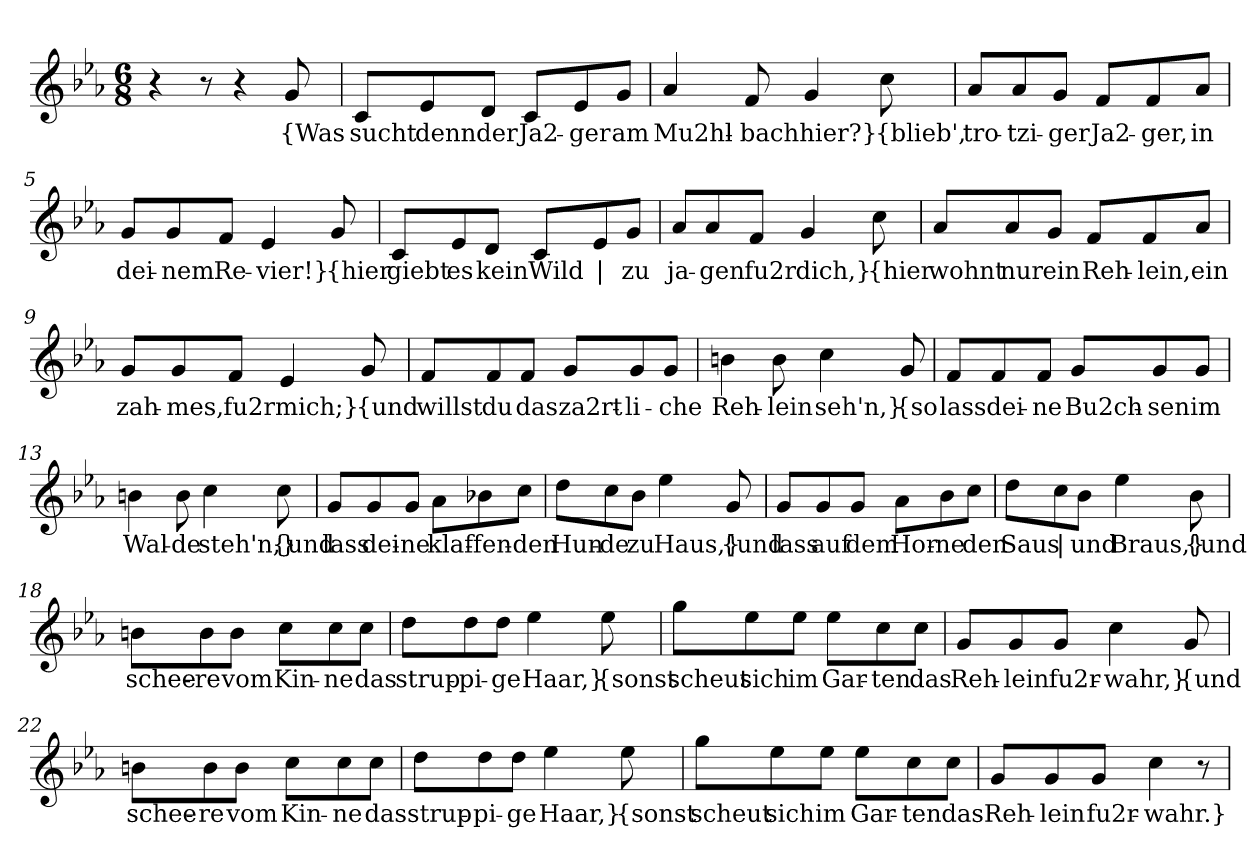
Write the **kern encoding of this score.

**kern	**text
*part1	*part1
*staff1	*staff1
*clefG2	*
*k[b-e-a-]	*
*M6/8	*
=1	=1
4r	.
8r	.
4r	.
!	!LO:LY:b
8g/	{Was
=2	=2
!	!LO:LY:b
8c/L	sucht
!	!LO:LY:b
8e-/	denn
!	!LO:LY:b
8d/J	der
!	!LO:LY:b
8c/L	Ja2-
!	!LO:LY:b
8e-/	-ger
!	!LO:LY:b
8g/J	am
=3	=3
!	!LO:LY:b
4a-/	Mu2hl-
!	!LO:LY:b
8f/	-bach
!	!LO:LY:b
4g/	hier?}
!	!LO:LY:b
8cc\	{blieb',
=4	=4
!	!LO:LY:b
8a-/L	tro-
!	!LO:LY:b
8a-/	-tzi-
!	!LO:LY:b
8g/J	-ger
!	!LO:LY:b
8f/L	Ja2-
!	!LO:LY:b
8f/	-ger,
!	!LO:LY:b
8a-/J	in
!!LO:LB:g=z
=5	=5
!	!LO:LY:b
8g/L	dei-
!	!LO:LY:b
8g/	-nem
!	!LO:LY:b
8f/J	Re-
!	!LO:LY:b
4e-/	-vier!}
!	!LO:LY:b
8g/	{hier
=6	=6
!	!LO:LY:b
8c/L	giebt
!	!LO:LY:b
8e-/	es
!	!LO:LY:b
8d/J	kein
!	!LO:LY:b
8c/L	Wild
!	!LO:LY:b
8e-/	|
!	!LO:LY:b
8g/J	zu
=7	=7
!	!LO:LY:b
8a-/L	ja-
!	!LO:LY:b
8a-/	-gen
!	!LO:LY:b
8f/J	fu2r
!	!LO:LY:b
4g/	dich,}
!	!LO:LY:b
8cc\	{hier
!!LO:LB:g=z
=8	=8
!	!LO:LY:b
8a-/L	wohnt
!	!LO:LY:b
8a-/	nur
!	!LO:LY:b
8g/J	ein
!	!LO:LY:b
8f/L	Reh-
!	!LO:LY:b
8f/	-lein,
!	!LO:LY:b
8a-/J	ein
=9	=9
!	!LO:LY:b
8g/L	zah-
!	!LO:LY:b
8g/	-mes,
!	!LO:LY:b
8f/J	fu2r
!	!LO:LY:b
4e-/	mich;}
!	!LO:LY:b
8g/	{und
=10	=10
!	!LO:LY:b
8f/L	willst
!	!LO:LY:b
8f/	du
!	!LO:LY:b
8f/J	das
!	!LO:LY:b
8g/L	za2rt-
!	!LO:LY:b
8g/	-li-
!	!LO:LY:b
8g/J	-che
!!LO:LB:g=z
=11	=11
!	!LO:LY:b
4bn\	Reh-
!	!LO:LY:b
8b\	-lein
!	!LO:LY:b
4cc\	seh'n,}
!	!LO:LY:b
8g/	{so
=12	=12
!	!LO:LY:b
8f/L	lass
!	!LO:LY:b
8f/	dei-
!	!LO:LY:b
8f/J	-ne
!	!LO:LY:b
8g/L	Bu2ch-
!	!LO:LY:b
8g/	-sen
!	!LO:LY:b
8g/J	im
=13	=13
!	!LO:LY:b
4bn\	Wal-
!	!LO:LY:b
8b\	-de
!	!LO:LY:b
4cc\	steh'n,}
!	!LO:LY:b
8cc\	{und
!!LO:LB:g=z
=14	=14
!	!LO:LY:b
8g/L	lass
!	!LO:LY:b
8g/	dei-
!	!LO:LY:b
8g/J	-ne
!	!LO:LY:b
8a-\L	klaf-
!	!LO:LY:b
8b-X\	-fen-
!	!LO:LY:b
8cc\J	-den
=15	=15
!	!LO:LY:b
8dd\L	Hun-
!	!LO:LY:b
8cc\	-de
!	!LO:LY:b
8b-\J	zu
!	!LO:LY:b
4ee-\	Haus,}
!	!LO:LY:b
8g/	{und
=16	=16
!	!LO:LY:b
8g/L	lass
!	!LO:LY:b
8g/	auf
!	!LO:LY:b
8g/J	dem
!	!LO:LY:b
8a-\L	Hor-
!	!LO:LY:b
8b-\	-ne
!	!LO:LY:b
8cc\J	den
!!LO:LB:g=z
=17	=17
!	!LO:LY:b
8dd\L	Saus
!	!LO:LY:b
8cc\	|
!	!LO:LY:b
8b-\J	und
!	!LO:LY:b
4ee-\	Braus,}
!	!LO:LY:b
8b-\	{und
=18	=18
!	!LO:LY:b
8bn\L	schee-
!	!LO:LY:b
8b\	-re
!	!LO:LY:b
8b\J	vom
!	!LO:LY:b
8cc\L	Kin-
!	!LO:LY:b
8cc\	-ne
!	!LO:LY:b
8cc\J	das
=19	=19
!	!LO:LY:b
8dd\L	strup-
!	!LO:LY:b
8dd\	-pi-
!	!LO:LY:b
8dd\J	-ge
!	!LO:LY:b
4ee-\	Haar,}
!	!LO:LY:b
8ee-\	{sonst
!!LO:LB:g=z
=20	=20
!	!LO:LY:b
8gg\L	scheut
!	!LO:LY:b
8ee-\	sich
!	!LO:LY:b
8ee-\J	im
!	!LO:LY:b
8ee-\L	Gar-
!	!LO:LY:b
8cc\	-ten
!	!LO:LY:b
8cc\J	das
=21	=21
!	!LO:LY:b
8g/L	Reh-
!	!LO:LY:b
8g/	-lein
!	!LO:LY:b
8g/J	fu2r-
!	!LO:LY:b
4cc\	-wahr,}
!	!LO:LY:b
8g/	{und
=22	=22
!	!LO:LY:b
8bn\L	schee-
!	!LO:LY:b
8b\	-re
!	!LO:LY:b
8b\J	vom
!	!LO:LY:b
8cc\L	Kin-
!	!LO:LY:b
8cc\	-ne
!	!LO:LY:b
8cc\J	das
!!LO:LB:g=z
=23	=23
!	!LO:LY:b
8dd\L	strup-
!	!LO:LY:b
8dd\	-pi-
!	!LO:LY:b
8dd\J	-ge
!	!LO:LY:b
4ee-\	Haar,}
!	!LO:LY:b
8ee-\	{sonst
=24	=24
!	!LO:LY:b
8gg\L	scheut
!	!LO:LY:b
8ee-\	sich
!	!LO:LY:b
8ee-\J	im
!	!LO:LY:b
8ee-\L	Gar-
!	!LO:LY:b
8cc\	-ten
!	!LO:LY:b
8cc\J	das
=25	=25
!	!LO:LY:b
8g/L	Reh-
!	!LO:LY:b
8g/	-lein
!	!LO:LY:b
8g/J	fu2r-
!	!LO:LY:b
4cc\	-wahr.}
8r	.
=	=
*-	*-
